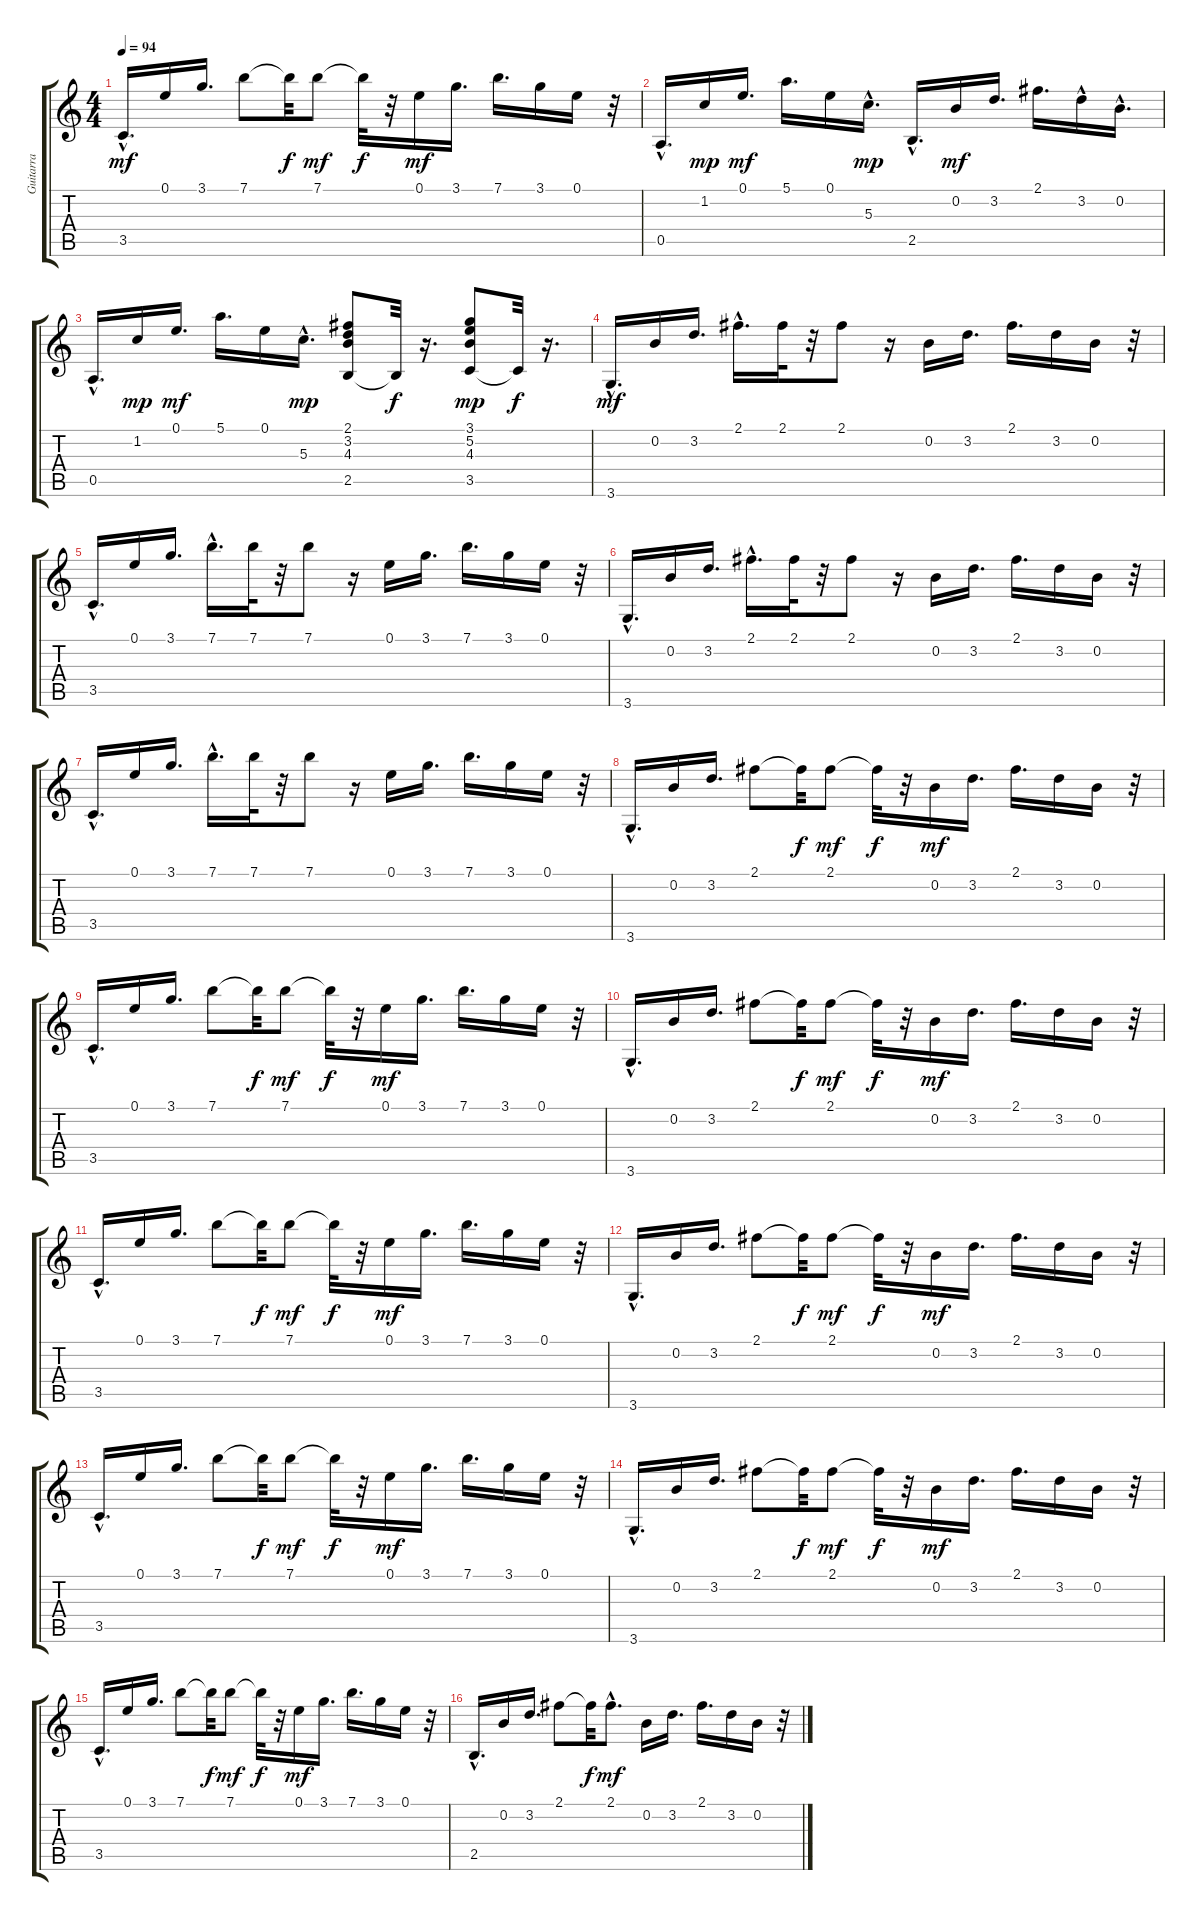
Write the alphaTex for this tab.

\track ("Guitarra" "Guitarra") {instrument electricguitarjazz}
\staff {score tabs}
\tuning (E4 B3 G3 D3 A2 E2) {hide}
\ts (4 4)
\tempo 94
\clef g2
\ks c
3.5{hac}.16{d dy mf} 0.1.16 3.1.16{d} 7.1.8 7.1{t}.32{dy f} 7.1.8{dy mf} 7.1{t}.32{dy f} r.32 0.1.16{dy mf} 3.1.16{d} 7.1.16{d} 3.1.16 0.1.16 r.32 |
0.5{hac}.16{d} 1.2.16{dy mp} 0.1.16{d dy mf} 5.1.16{d} 0.1.16 5.3{hac}.16{d dy mp} 2.5{hac}.16{d} 0.2.16{dy mf} 3.2.16{d} 2.1.16{d} 3.2{hac}.16 0.2{hac}.16{d} |
0.5{hac}.16{d} 1.2.16{dy mp} 0.1.16{d dy mf} 5.1.16{d} 0.1.16 5.3{hac}.16{d dy mp} (2.1 3.2 4.3 2.5).8 2.5{t}.32{dy f} r.16{d} (3.1 5.2 4.3 3.5).8{dy mp} 3.5{t}.32{dy f} r.16{d} |
3.6{hac}.16{d dy mf} 0.2.16 3.2.16{d} 2.1{hac}.16{d} 2.1.32 r.32 2.1.8 r.16 0.2.16 3.2.16{d} 2.1.16{d} 3.2.16 0.2.16 r.32 |
3.5{hac}.16{d} 0.1.16 3.1.16{d} 7.1{hac}.16{d} 7.1.32 r.32 7.1.8 r.16 0.1.16 3.1.16{d} 7.1.16{d} 3.1.16 0.1.16 r.32 |
3.6{hac}.16{d} 0.2.16 3.2.16{d} 2.1{hac}.16{d} 2.1.32 r.32 2.1.8 r.16 0.2.16 3.2.16{d} 2.1.16{d} 3.2.16 0.2.16 r.32 |
3.5{hac}.16{d} 0.1.16 3.1.16{d} 7.1{hac}.16{d} 7.1.32 r.32 7.1.8 r.16 0.1.16 3.1.16{d} 7.1.16{d} 3.1.16 0.1.16 r.32 |
3.6{hac}.16{d} 0.2.16 3.2.16{d} 2.1.8 2.1{t}.32{dy f} 2.1.8{dy mf} 2.1{t}.32{dy f} r.32 0.2.16{dy mf} 3.2.16{d} 2.1.16{d} 3.2.16 0.2.16 r.32 |
3.5{hac}.16{d} 0.1.16 3.1.16{d} 7.1.8 7.1{t}.32{dy f} 7.1.8{dy mf} 7.1{t}.32{dy f} r.32 0.1.16{dy mf} 3.1.16{d} 7.1.16{d} 3.1.16 0.1.16 r.32 |
3.6{hac}.16{d} 0.2.16 3.2.16{d} 2.1.8 2.1{t}.32{dy f} 2.1.8{dy mf} 2.1{t}.32{dy f} r.32 0.2.16{dy mf} 3.2.16{d} 2.1.16{d} 3.2.16 0.2.16 r.32 |
3.5{hac}.16{d} 0.1.16 3.1.16{d} 7.1.8 7.1{t}.32{dy f} 7.1.8{dy mf} 7.1{t}.32{dy f} r.32 0.1.16{dy mf} 3.1.16{d} 7.1.16{d} 3.1.16 0.1.16 r.32 |
3.6{hac}.16{d} 0.2.16 3.2.16{d} 2.1.8 2.1{t}.32{dy f} 2.1.8{dy mf} 2.1{t}.32{dy f} r.32 0.2.16{dy mf} 3.2.16{d} 2.1.16{d} 3.2.16 0.2.16 r.32 |
3.5{hac}.16{d} 0.1.16 3.1.16{d} 7.1.8 7.1{t}.32{dy f} 7.1.8{dy mf} 7.1{t}.32{dy f} r.32 0.1.16{dy mf} 3.1.16{d} 7.1.16{d} 3.1.16 0.1.16 r.32 |
3.6{hac}.16{d} 0.2.16 3.2.16{d} 2.1.8 2.1{t}.32{dy f} 2.1.8{dy mf} 2.1{t}.32{dy f} r.32 0.2.16{dy mf} 3.2.16{d} 2.1.16{d} 3.2.16 0.2.16 r.32 |
3.5{hac}.16{d} 0.1.16 3.1.16{d} 7.1.8 7.1{t}.32{dy f} 7.1.8{dy mf} 7.1{t}.32{dy f} r.32 0.1.16{dy mf} 3.1.16{d} 7.1.16{d} 3.1.16 0.1.16 r.32 |
2.5{hac}.16{d} 0.2.16 3.2.16{d} 2.1.8 2.1{t}.32{dy f} 2.1{hac}.8{d dy mf} 0.2.16 3.2.16{d} 2.1.16{d} 3.2.16 0.2.16 r.32
